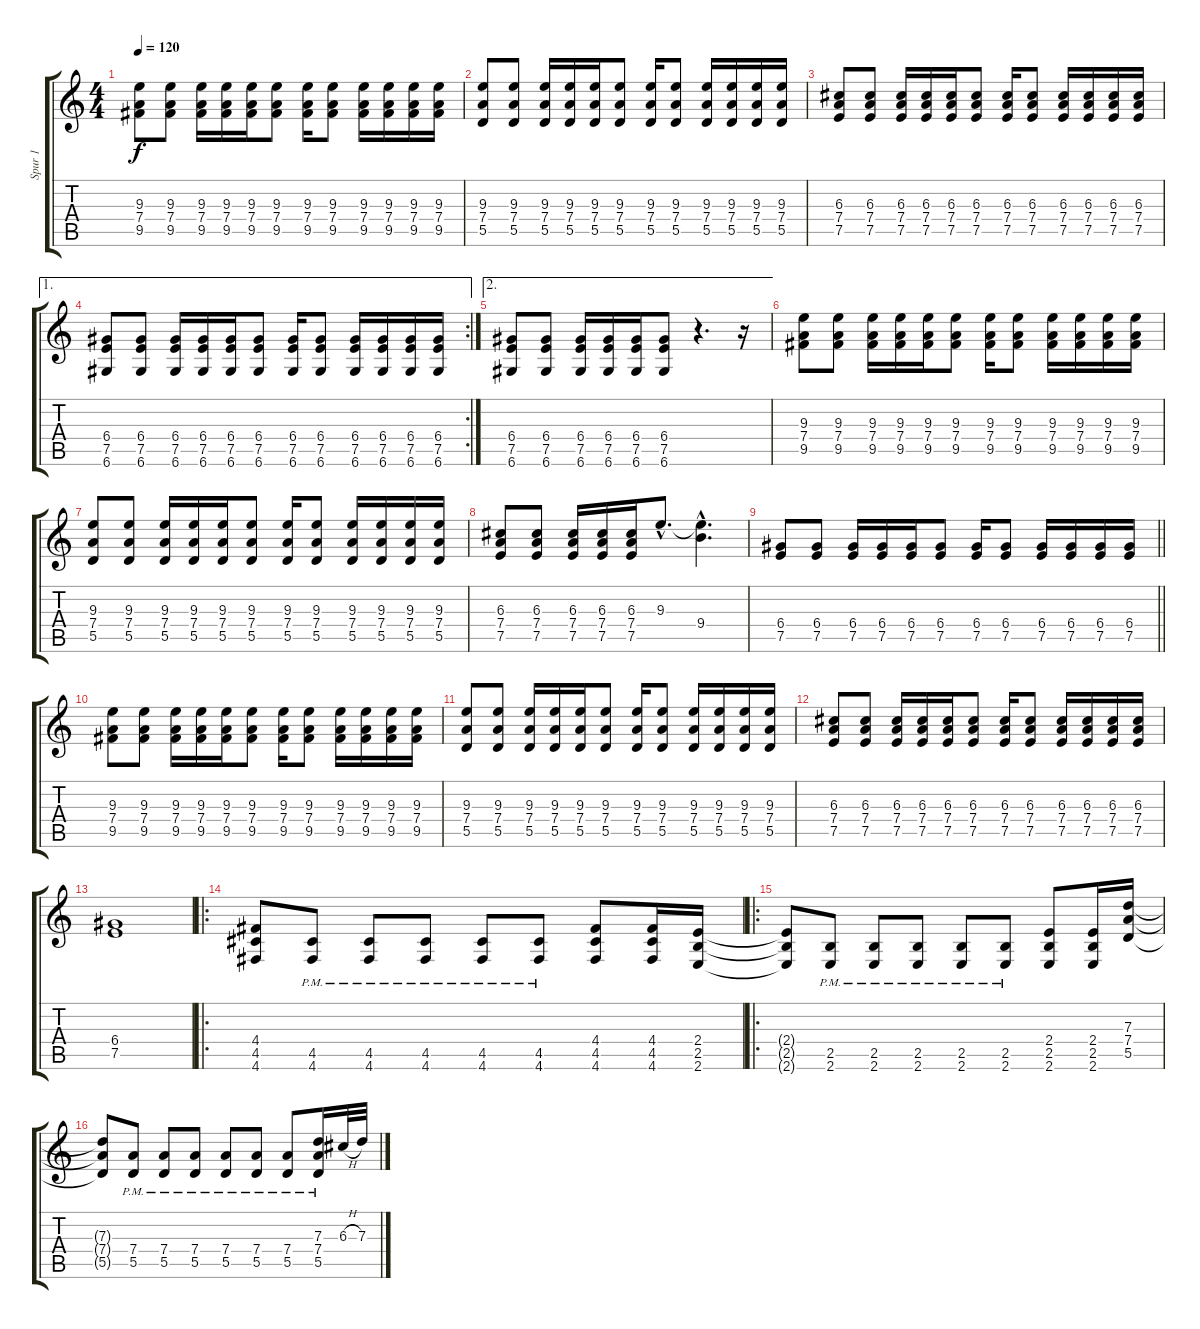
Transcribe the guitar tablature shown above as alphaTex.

\track ("Spur 1" "Spur 1") {instrument distortionguitar}
\staff {score tabs}
\tuning (E4 B3 G3 D3 A2 D2) {hide}
\ts (4 4)
\tempo 120
\clef g2
\ks c
(9.3 7.4 9.5).8{dy f balance 8 instrument distortionguitar} (9.3 7.4 9.5).8 (9.3 7.4 9.5).16 (9.3 7.4 9.5).16 (9.3 7.4 9.5).16 (9.3 7.4 9.5).8 (9.3 7.4 9.5).16 (9.3 7.4 9.5).8 (9.3 7.4 9.5).16 (9.3 7.4 9.5).16 (9.3 7.4 9.5).16 (9.3 7.4 9.5).16 |
(9.3 7.4 5.5).8 (9.3 7.4 5.5).8 (9.3 7.4 5.5).16 (9.3 7.4 5.5).16 (9.3 7.4 5.5).16 (9.3 7.4 5.5).8 (9.3 7.4 5.5).16 (9.3 7.4 5.5).8 (9.3 7.4 5.5).16 (9.3 7.4 5.5).16 (9.3 7.4 5.5).16 (9.3 7.4 5.5).16 |
(6.3 7.4 7.5).8 (6.3 7.4 7.5).8 (6.3 7.4 7.5).16 (6.3 7.4 7.5).16 (6.3 7.4 7.5).16 (6.3 7.4 7.5).8 (6.3 7.4 7.5).16 (6.3 7.4 7.5).8 (6.3 7.4 7.5).16 (6.3 7.4 7.5).16 (6.3 7.4 7.5).16 (6.3 7.4 7.5).16 |
\ae 1
\rc 2
(6.4 7.5 6.6).8 (6.4 7.5 6.6).8 (6.4 7.5 6.6).16 (6.4 7.5 6.6).16 (6.4 7.5 6.6).16 (6.4 7.5 6.6).8 (6.4 7.5 6.6).16 (6.4 7.5 6.6).8 (6.4 7.5 6.6).16 (6.4 7.5 6.6).16 (6.4 7.5 6.6).16 (6.4 7.5 6.6).16 |
\ae 2
(6.4 7.5 6.6).8 (6.4 7.5 6.6).8 (6.4 7.5 6.6).16 (6.4 7.5 6.6).16 (6.4 7.5 6.6).16 (6.4 7.5 6.6).8 r.4{d} r.16 |
(9.3 7.4 9.5).8{balance 0} (9.3 7.4 9.5).8 (9.3 7.4 9.5).16 (9.3 7.4 9.5).16 (9.3 7.4 9.5).16 (9.3 7.4 9.5).8 (9.3 7.4 9.5).16 (9.3 7.4 9.5).8 (9.3 7.4 9.5).16 (9.3 7.4 9.5).16 (9.3 7.4 9.5).16 (9.3 7.4 9.5).16 |
(9.3 7.4 5.5).8 (9.3 7.4 5.5).8 (9.3 7.4 5.5).16 (9.3 7.4 5.5).16 (9.3 7.4 5.5).16 (9.3 7.4 5.5).8 (9.3 7.4 5.5).16 (9.3 7.4 5.5).8 (9.3 7.4 5.5).16 (9.3 7.4 5.5).16 (9.3 7.4 5.5).16 (9.3 7.4 5.5).16 |
(6.3 7.4 7.5).8 (6.3 7.4 7.5).8 (6.3 7.4 7.5).16 (6.3 7.4 7.5).16 (6.3 7.4 7.5).16 9.3{hac}.8{d} (9.3{hac t} 9.4{hac}).4{d} |
\barLineRight lightlight
(6.4 7.5).8 (6.4 7.5).8 (6.4 7.5).16 (6.4 7.5).16 (6.4 7.5).16 (6.4 7.5).8 (6.4 7.5).16 (6.4 7.5).8 (6.4 7.5).16 (6.4 7.5).16 (6.4 7.5).16 (6.4 7.5).16 |
(9.3 7.4 9.5).8 (9.3 7.4 9.5).8 (9.3 7.4 9.5).16 (9.3 7.4 9.5).16 (9.3 7.4 9.5).16 (9.3 7.4 9.5).8 (9.3 7.4 9.5).16 (9.3 7.4 9.5).8 (9.3 7.4 9.5).16 (9.3 7.4 9.5).16 (9.3 7.4 9.5).16 (9.3 7.4 9.5).16 |
(9.3 7.4 5.5).8 (9.3 7.4 5.5).8 (9.3 7.4 5.5).16 (9.3 7.4 5.5).16 (9.3 7.4 5.5).16 (9.3 7.4 5.5).8 (9.3 7.4 5.5).16 (9.3 7.4 5.5).8 (9.3 7.4 5.5).16 (9.3 7.4 5.5).16 (9.3 7.4 5.5).16 (9.3 7.4 5.5).16 |
(6.3 7.4 7.5).8 (6.3 7.4 7.5).8 (6.3 7.4 7.5).16 (6.3 7.4 7.5).16 (6.3 7.4 7.5).16 (6.3 7.4 7.5).8 (6.3 7.4 7.5).16 (6.3 7.4 7.5).8 (6.3 7.4 7.5).16 (6.3 7.4 7.5).16 (6.3 7.4 7.5).16 (6.3 7.4 7.5).16 |
(6.4 7.5).1 |
\ro
(4.4 4.5 4.6).8 (4.5{pm} 4.6{pm}).8 (4.5{pm} 4.6{pm}).8 (4.5{pm} 4.6{pm}).8 (4.5{pm} 4.6{pm}).8 (4.5{pm} 4.6{pm}).8 (4.4 4.5 4.6).8 (4.4 4.5 4.6).16 (2.4 2.5 2.6).16 |
\ro
(2.4{t} 2.5{t} 2.6{t}).8 (2.5{pm} 2.6{pm}).8 (2.5{pm} 2.6{pm}).8 (2.5{pm} 2.6{pm}).8 (2.5{pm} 2.6{pm}).8 (2.5{pm} 2.6{pm}).8 (2.4 2.5 2.6).8 (2.4 2.5 2.6).16 (7.3 7.4 5.5).16 |
(7.3{t} 7.4{t} 5.5{t}).8 (7.4{pm} 5.5{pm}).8 (7.4{pm} 5.5{pm}).8 (7.4{pm} 5.5{pm}).8 (7.4{pm} 5.5{pm}).8 (7.4{pm} 5.5{pm}).8 (7.4{pm} 5.5{pm}).8 (7.3 7.4{pm} 5.5{pm}).16 6.3{h}.32 7.3.32
